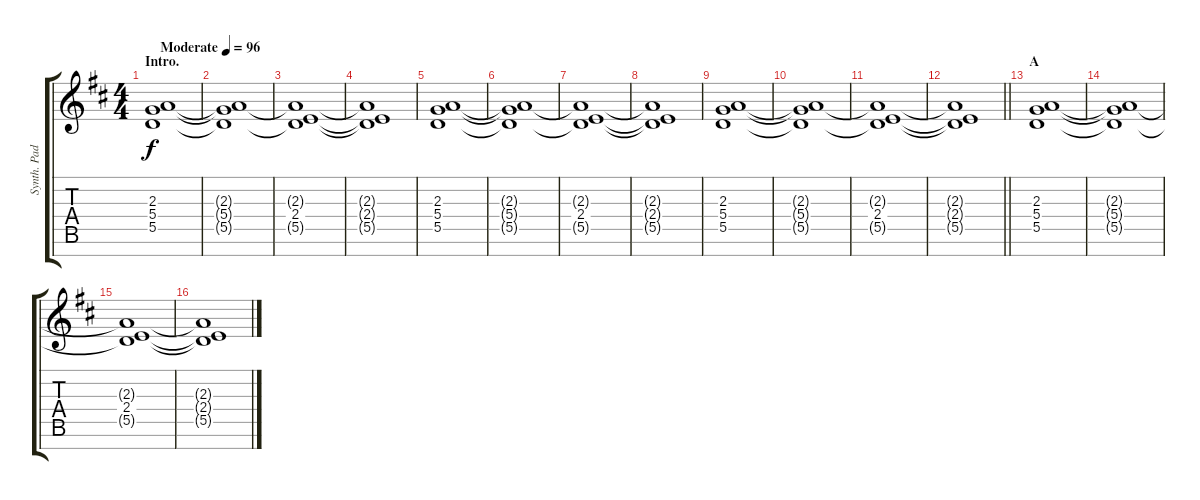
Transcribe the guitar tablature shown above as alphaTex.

\track ("Synth. Pad I" "Synth. Pad") {instrument pad2warm}
\staff {score tabs}
\tuning (E5 B4 G4 D4 A3 E3 B2) {hide}
\ts (4 4)
\section ("" "Intro.")
\tempo (96 "Moderate")
\clef g2
\ks d
(2.3 5.4 5.5).1{dy f instrument pad2warm} |
(2.3{t} 5.4{t} 5.5{t}).1 |
(2.3{t} 2.4 5.5{t}).1 |
(2.3{t} 2.4{t} 5.5{t}).1 |
(2.3 5.4 5.5).1 |
(2.3{t} 5.4{t} 5.5{t}).1 |
(2.3{t} 2.4 5.5{t}).1 |
(2.3{t} 2.4{t} 5.5{t}).1 |
(2.3 5.4 5.5).1 |
(2.3{t} 5.4{t} 5.5{t}).1 |
(2.3{t} 2.4 5.5{t}).1 |
\barLineRight lightlight
(2.3{t} 2.4{t} 5.5{t}).1 |
\section ("" "A")
(2.3 5.4 5.5).1 |
(2.3{t} 5.4{t} 5.5{t}).1 |
(2.3{t} 2.4 5.5{t}).1 |
(2.3{t} 2.4{t} 5.5{t}).1
